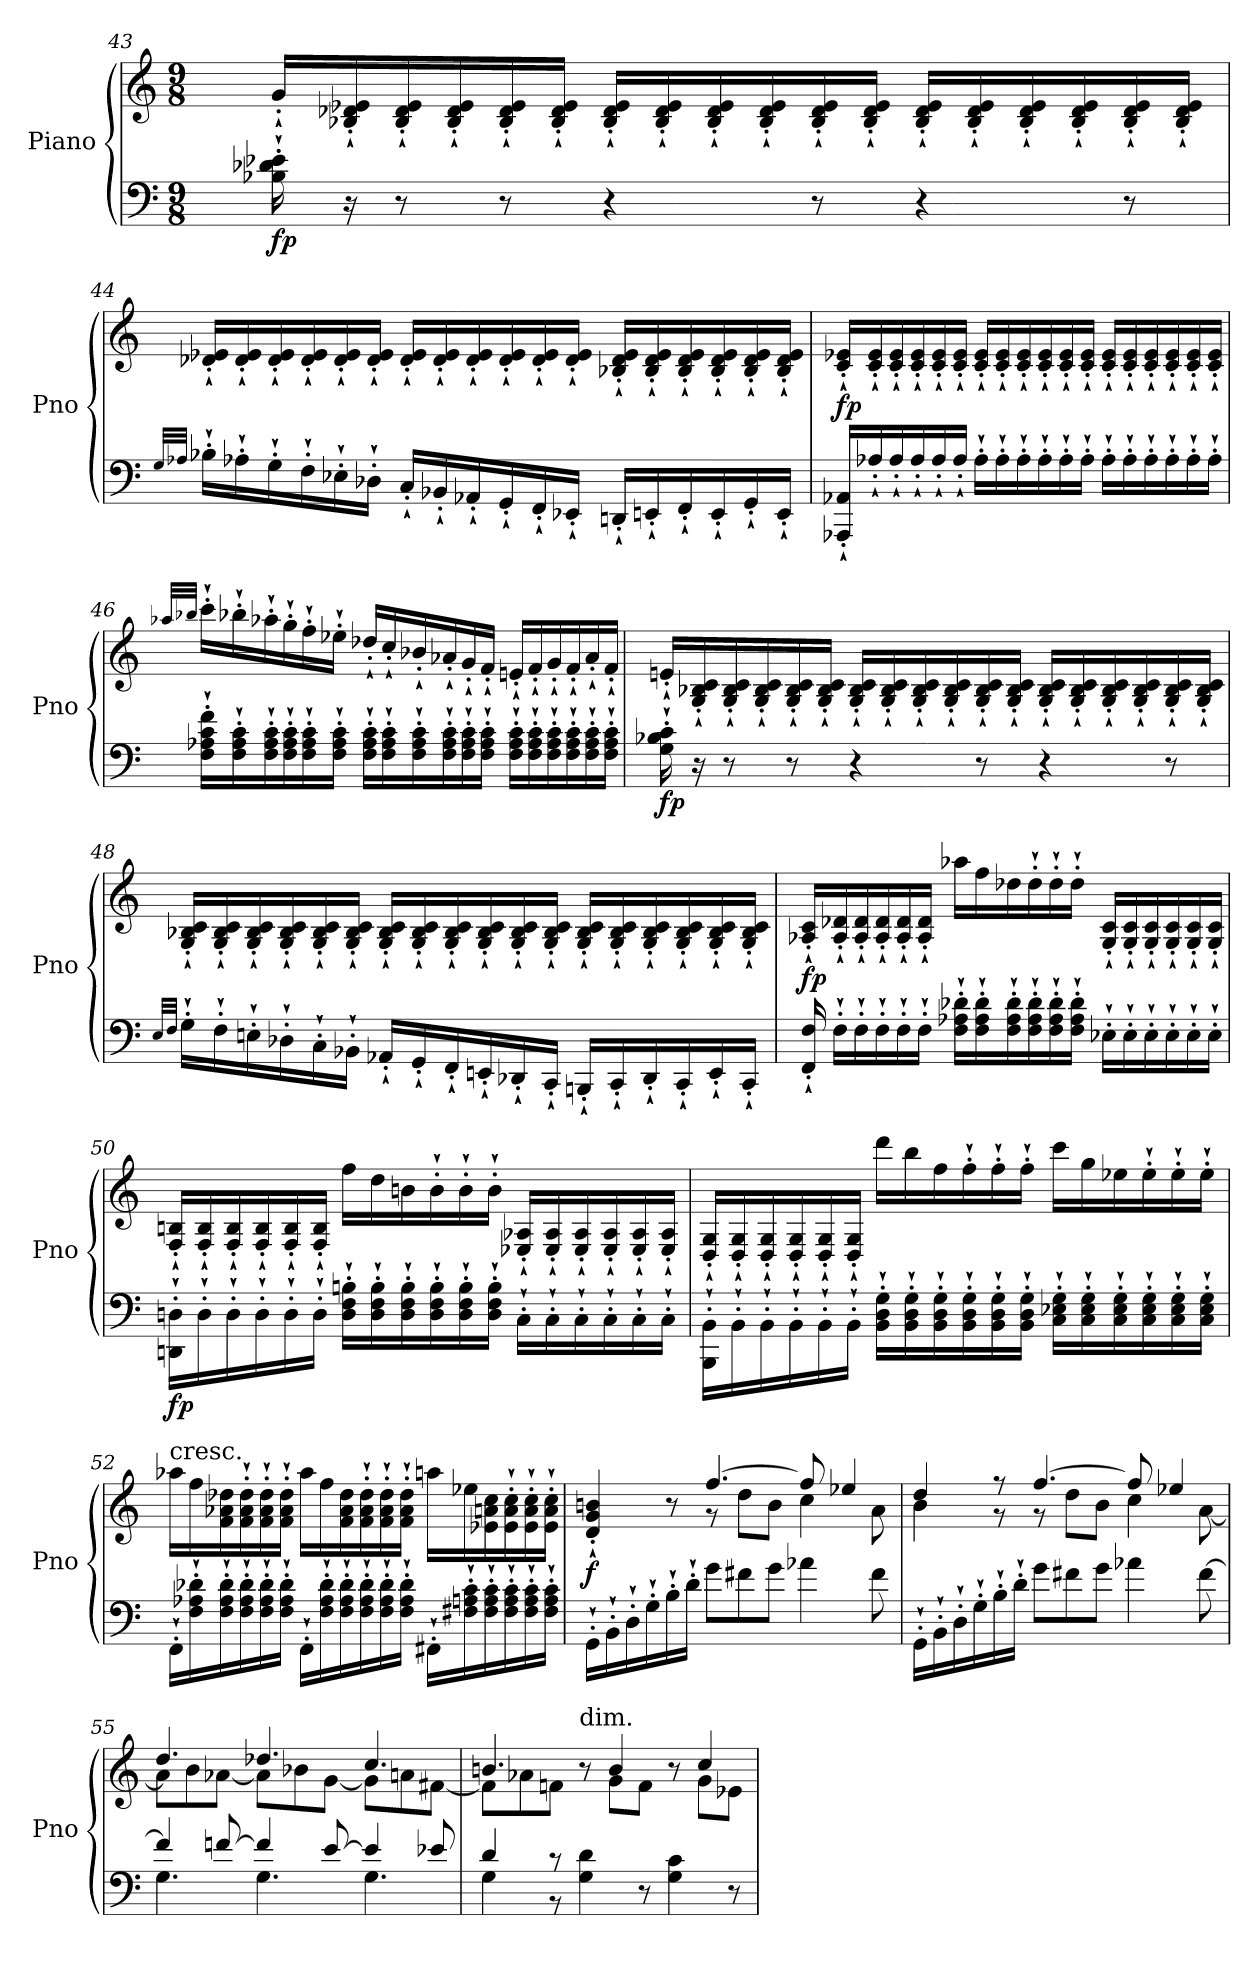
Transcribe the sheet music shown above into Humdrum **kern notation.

**kern	**kern	**dynam
*part1	*part1	*part1
*staff2	*staff1	*staff1/2
*I"Piano	*	*
*I'Pno	*	*
!!LO:PB:g=z
*clefF4	*clefG2	*
*k[]	*k[]	*
*M9/8	*M9/8	*
=43	=43	=43
!	!	!LO:DY:b=2
16B-X\'` 16d-X\'` 16e-X\'`	16g'`/LL	fp
16r	16B-X/'` 16d-X/'` 16e-X/'`	.
8r	16B-/'` 16d-/'` 16e-/'`	.
.	16B-/'` 16d-/'` 16e-/'`	.
8r	16B-/'` 16d-/'` 16e-/'`	.
.	16B-/'` 16d-/'` 16e-/'`JJ	.
4r	16B-/'` 16d-/'` 16e-/'`LL	.
.	16B-/'` 16d-/'` 16e-/'`	.
.	16B-/'` 16d-/'` 16e-/'`	.
.	16B-/'` 16d-/'` 16e-/'`	.
8r	16B-/'` 16d-/'` 16e-/'`	.
.	16B-/'` 16d-/'` 16e-/'`JJ	.
4r	16B-/'` 16d-/'` 16e-/'`LL	.
.	16B-/'` 16d-/'` 16e-/'`	.
.	16B-/'` 16d-/'` 16e-/'`	.
.	16B-/'` 16d-/'` 16e-/'`	.
8r	16B-/'` 16d-/'` 16e-/'`	.
.	16B-/'` 16d-/'` 16e-/'`JJ	.
!!LO:LB:g=z
=44	=44	=44
32qG/LLL	.	.
32qA-X/JJJ	.	.
16B-X'`\LL	16d-X/'` 16e-X/'`LL	.
16A-'`\	16d-/'` 16e-/'`	.
16G'`\	16d-/'` 16e-/'`	.
16F'`\	16d-/'` 16e-/'`	.
16E-X'`\	16d-/'` 16e-/'`	.
16D-X'`\JJ	16d-/'` 16e-/'`JJ	.
16C'`/LL	16d-/'` 16e-/'`LL	.
16BB-X'`/	16d-/'` 16e-/'`	.
16AA-X'`/	16d-/'` 16e-/'`	.
16GG'`/	16d-/'` 16e-/'`	.
16FF'`/	16d-/'` 16e-/'`	.
16EE-X'`/JJ	16d-/'` 16e-/'`JJ	.
16DDn'`/LL	16B-X/'` 16d-/'` 16e-/'`LL	.
16EEn'`/	16B-/'` 16d-/'` 16e-/'`	.
16FF'`/	16B-/'` 16d-/'` 16e-/'`	.
16EE'`/	16B-/'` 16d-/'` 16e-/'`	.
16GG'`/	16B-/'` 16d-/'` 16e-/'`	.
16EE'`/JJ	16B-/'` 16d-/'` 16e-/'`JJ	.
!!LO:LB:g=z
=45	=45	=45
!	!	!LO:DY:b
16AAA-X/'` 16AA-X/'`LL	16c/'` 16e-X/'`LL	fp
16A-X'`/	16c/'` 16e-/'`	.
16A-'`/	16c/'` 16e-/'`	.
16A-'`/	16c/'` 16e-/'`	.
16A-'`/	16c/'` 16e-/'`	.
16A-'`/JJ	16c/'` 16e-/'`JJ	.
16A-'`\LL	16c/'` 16e-/'`LL	.
16A-'`\	16c/'` 16e-/'`	.
16A-'`\	16c/'` 16e-/'`	.
16A-'`\	16c/'` 16e-/'`	.
16A-'`\	16c/'` 16e-/'`	.
16A-'`\JJ	16c/'` 16e-/'`JJ	.
16A-'`\LL	16c/'` 16e-/'`LL	.
16A-'`\	16c/'` 16e-/'`	.
16A-'`\	16c/'` 16e-/'`	.
16A-'`\	16c/'` 16e-/'`	.
16A-'`\	16c/'` 16e-/'`	.
16A-'`\JJ	16c/'` 16e-/'`JJ	.
!!LO:LB:g=z
=46	=46	=46
.	32qaa-X/LLL	.
.	32qbb-X/JJJ	.
16F\'` 16A-X\'` 16c\'` 16f\'`LL	16ccc'`\LL	.
16F\'` 16A-\'` 16c\'`	16bb-'`\	.
16F\'` 16A-\'` 16c\'`	16aa-'`\	.
16F\'` 16A-\'` 16c\'`	16gg'`\	.
16F\'` 16A-\'` 16c\'`	16ff'`\	.
16F\'` 16A-\'` 16c\'`JJ	16ee-X'`\JJ	.
16F\'` 16A-\'` 16c\'`LL	16dd-X'`/LL	.
16F\'` 16A-\'` 16c\'`	16cc'`/	.
16F\'` 16A-\'` 16c\'`	16b-X'`/	.
16F\'` 16A-\'` 16c\'`	16a-X'`/	.
16F\'` 16A-\'` 16c\'`	16g'`/	.
16F\'` 16A-\'` 16c\'`JJ	16f'`/JJ	.
16F\'` 16A-\'` 16c\'`LL	16en'`/LL	.
16F\'` 16A-\'` 16c\'`	16f'`/	.
16F\'` 16A-\'` 16c\'`	16g'`/	.
16F\'` 16A-\'` 16c\'`	16f'`/	.
16F\'` 16A-\'` 16c\'`	16a-'`/	.
16F\'` 16A-\'` 16c\'`JJ	16f'`/JJ	.
!!LO:LB:g=z
=47	=47	=47
!	!	!LO:DY:b=2
16G\'` 16B-X\'` 16c\'`	16en'`/LL	fp
16r	16G/'` 16B-X/'` 16c/'`	.
8r	16G/'` 16B-/'` 16c/'`	.
.	16G/'` 16B-/'` 16c/'`	.
8r	16G/'` 16B-/'` 16c/'`	.
.	16G/'` 16B-/'` 16c/'`JJ	.
4r	16G/'` 16B-/'` 16c/'`LL	.
.	16G/'` 16B-/'` 16c/'`	.
.	16G/'` 16B-/'` 16c/'`	.
.	16G/'` 16B-/'` 16c/'`	.
8r	16G/'` 16B-/'` 16c/'`	.
.	16G/'` 16B-/'` 16c/'`JJ	.
4r	16G/'` 16B-/'` 16c/'`LL	.
.	16G/'` 16B-/'` 16c/'`	.
.	16G/'` 16B-/'` 16c/'`	.
.	16G/'` 16B-/'` 16c/'`	.
8r	16G/'` 16B-/'` 16c/'`	.
.	16G/'` 16B-/'` 16c/'`JJ	.
!!LO:PB:g=z
=48	=48	=48
32qE/LLL	.	.
32qF/JJJ	.	.
16G'`\LL	16G/'` 16B-X/'` 16c/'`LL	.
16F'`\	16G/'` 16B-/'` 16c/'`	.
16En'`\	16G/'` 16B-/'` 16c/'`	.
16D-X'`\	16G/'` 16B-/'` 16c/'`	.
16C'`\	16G/'` 16B-/'` 16c/'`	.
16BB-X'`\JJ	16G/'` 16B-/'` 16c/'`JJ	.
16AA-X'`/LL	16G/'` 16B-/'` 16c/'`LL	.
16GG'`/	16G/'` 16B-/'` 16c/'`	.
16FF'`/	16G/'` 16B-/'` 16c/'`	.
16EEn'`/	16G/'` 16B-/'` 16c/'`	.
16DD-X'`/	16G/'` 16B-/'` 16c/'`	.
16CC'`/JJ	16G/'` 16B-/'` 16c/'`JJ	.
16BBBn'`/LL	16G/'` 16B-/'` 16c/'`LL	.
16CC'`/	16G/'` 16B-/'` 16c/'`	.
16DD-'`/	16G/'` 16B-/'` 16c/'`	.
16CC'`/	16G/'` 16B-/'` 16c/'`	.
16EE'`/	16G/'` 16B-/'` 16c/'`	.
16CC'`/JJ	16G/'` 16B-/'` 16c/'`JJ	.
!!LO:LB:g=z
=49	=49	=49
!	!	!LO:DY:b
16FF/'` 16F/'`	16A-X/'` 16c/'`LL	fp
16F'`\LL	16A-/'` 16d-X/'`	.
16F'`\	16A-/'` 16d-/'`	.
16F'`\	16A-/'` 16d-/'`	.
16F'`\	16A-/'` 16d-/'`	.
16F'`\JJ	16A-/'` 16d-/'`JJ	.
16F\'` 16A-X\'` 16d-X\'`LL	16aa-X\LL	.
16F\'` 16A-\'` 16d-\'`	16ff\	.
16F\'` 16A-\'` 16d-\'`	16dd-X\	.
16F\'` 16A-\'` 16d-\'`	16dd-'`\	.
16F\'` 16A-\'` 16d-\'`	16dd-'`\	.
16F\'` 16A-\'` 16d-\'`JJ	16dd-'`\JJ	.
16E-X'`\LL	16G/'` 16c/'`LL	.
16E-'`\	16G/'` 16c/'`	.
16E-'`\	16G/'` 16c/'`	.
16E-'`\	16G/'` 16c/'`	.
16E-'`\	16G/'` 16c/'`	.
16E-'`\JJ	16G/'` 16c/'`JJ	.
!!LO:LB:g=z
=50	=50	=50
!	!	!LO:DY:b=2
16DDn\'` 16Dn\'`LL	16F/'` 16Bn/'`LL	fp
16D'`\	16F/'` 16B/'`	.
16D'`\	16F/'` 16B/'`	.
16D'`\	16F/'` 16B/'`	.
16D'`\	16F/'` 16B/'`	.
16D'`\JJ	16F/'` 16B/'`JJ	.
16D\'` 16F\'` 16Bn\'`LL	16ff\LL	.
16D\'` 16F\'` 16B\'`	16dd\	.
16D\'` 16F\'` 16B\'`	16bn\	.
16D\'` 16F\'` 16B\'`	16b'`\	.
16D\'` 16F\'` 16B\'`	16b'`\	.
16D\'` 16F\'` 16B\'`JJ	16b'`\JJ	.
16C'`\LL	16E-X/'` 16A-X/'`LL	.
16C'`\	16E-/'` 16A-/'`	.
16C'`\	16E-/'` 16A-/'`	.
16C'`\	16E-/'` 16A-/'`	.
16C'`\	16E-/'` 16A-/'`	.
16C'`\JJ	16E-/'` 16A-/'`JJ	.
=51	=51	=51
16BBB\'` 16BB\'`LL	16D/'` 16G/'`LL	.
16BB'`\	16D/'` 16G/'`	.
16BB'`\	16D/'` 16G/'`	.
16BB'`\	16D/'` 16G/'`	.
16BB'`\	16D/'` 16G/'`	.
16BB'`\JJ	16D/'` 16G/'`JJ	.
16BB\'` 16D\'` 16G\'`LL	16ddd\LL	.
16BB\'` 16D\'` 16G\'`	16bb\	.
16BB\'` 16D\'` 16G\'`	16ff\	.
16BB\'` 16D\'` 16G\'`	16ff'`\	.
16BB\'` 16D\'` 16G\'`	16ff'`\	.
16BB\'` 16D\'` 16G\'`JJ	16ff'`\JJ	.
16C\'` 16E-X\'` 16G\'`LL	16ccc\LL	.
16C\'` 16E-\'` 16G\'`	16gg\	.
16C\'` 16E-\'` 16G\'`	16ee-X\	.
16C\'` 16E-\'` 16G\'`	16ee-'`\	.
16C\'` 16E-\'` 16G\'`	16ee-'`\	.
16C\'` 16E-\'` 16G\'`JJ	16ee-'`\JJ	.
!!LO:LB:g=z
=52	=52	=52
!	!LO:TX:a:t=cresc.	!
16FF'`\LL	16aa-X\LL	.
16F\'` 16A-X\'` 16d-X\'`	16ff\	.
16F\'` 16A-\'` 16d-\'`	16f\ 16a-X\ 16dd-X\	.
16F\'` 16A-\'` 16d-\'`	16f\'` 16a-\'` 16dd-\'`	.
16F\'` 16A-\'` 16d-\'`	16f\'` 16a-\'` 16dd-\'`	.
16F\'` 16A-\'` 16d-\'`JJ	16f\'` 16a-\'` 16dd-\'`JJ	.
16FF'`\LL	16aa-\LL	.
16F\'` 16A-\'` 16d-\'`	16ff\	.
16F\'` 16A-\'` 16d-\'`	16f\ 16a-\ 16dd-\	.
16F\'` 16A-\'` 16d-\'`	16f\'` 16a-\'` 16dd-\'`	.
16F\'` 16A-\'` 16d-\'`	16f\'` 16a-\'` 16dd-\'`	.
16F\'` 16A-\'` 16d-\'`JJ	16f\'` 16a-\'` 16dd-\'`JJ	.
16FF#X'`\LL	16aan\LL	.
16F#X\'` 16An\'` 16c\'`	16ee-X\	.
16F#\'` 16A\'` 16c\'`	16e-X\ 16an\ 16cc\	.
16F#\'` 16A\'` 16c\'`	16e-\'` 16a\'` 16cc\'`	.
16F#\'` 16A\'` 16c\'`	16e-\'` 16a\'` 16cc\'`	.
16F#\'` 16A\'` 16c\'`JJ	16e-\'` 16a\'` 16cc\'`JJ	.
=53	=53	=53
*	*^	*
!	!	!	!LO:DY:b
16GG'`\LL	4d/'` 4g/'` 4bn/'`	4.ryy	f
16BB'`\	.	.	.
16D'`\	.	.	.
16G'`\	.	.	.
16B'`\	8r	.	.
16d'`\JJ	.	.	.
8g\L	[4.ff/	8rg	.
8f#X\	.	8dd\L	.
8g\J	.	8b\J	.
4a-X\	8ff/]	4cc\	.
.	4ee-X/	.	.
8f#\	.	8a\	.
!!LO:LB:g=z	!!
=54	=54	=54	=54
16GG'`\LL	4dd/	4b\	.
16BB'`\	.	.	.
16D'`\	.	.	.
16G'`\	.	.	.
16B'`\	8r	8r	.
16d'`\JJ	.	.	.
8g\L	[4.ff/	8rg	.
8f#X\	.	8dd\L	.
8g\J	.	8b\J	.
4a-X\	8ff/]	4cc\	.
.	4ee-X/	.	.
[8f#\	.	[8a\	.
=55	=55	=55	=55
*^	*	*	*
4f#/]	4.G\	4.dd/	8a\L]	.
.	.	.	8b\	.
[8fn/	.	.	[8a-X\J	.
4f/]	4.G\	4.dd-X/	8a-\L]	.
.	.	.	8b-X\	.
[8e/	.	.	[8g\J	.
4e/]	4.G\	4.cc/	8g\L]	.
.	.	.	8an\	.
8e-X/	.	.	[8f#X\J	.
=56	=56	=56	=56	=56
4d/	4G\	4.bn/	8f#\L]	.
.	.	.	8a-X\	.
8r	8r	.	8fn\J	.
!	!	!LO:TX:a:t=dim.	!	!
4G\ 4d\	2.ryy	8r	8ryy	.
.	.	4b/	8g\L	.
8r	.	.	8f\J	.
4G\ 4c\	.	8r	8ryy	.
.	.	4cc/	8g\L	.
8r	.	.	8e-X\J	.
*v	*v	*	*	*
*	*v	*v	*
=	=	=
*-	*-	*-
